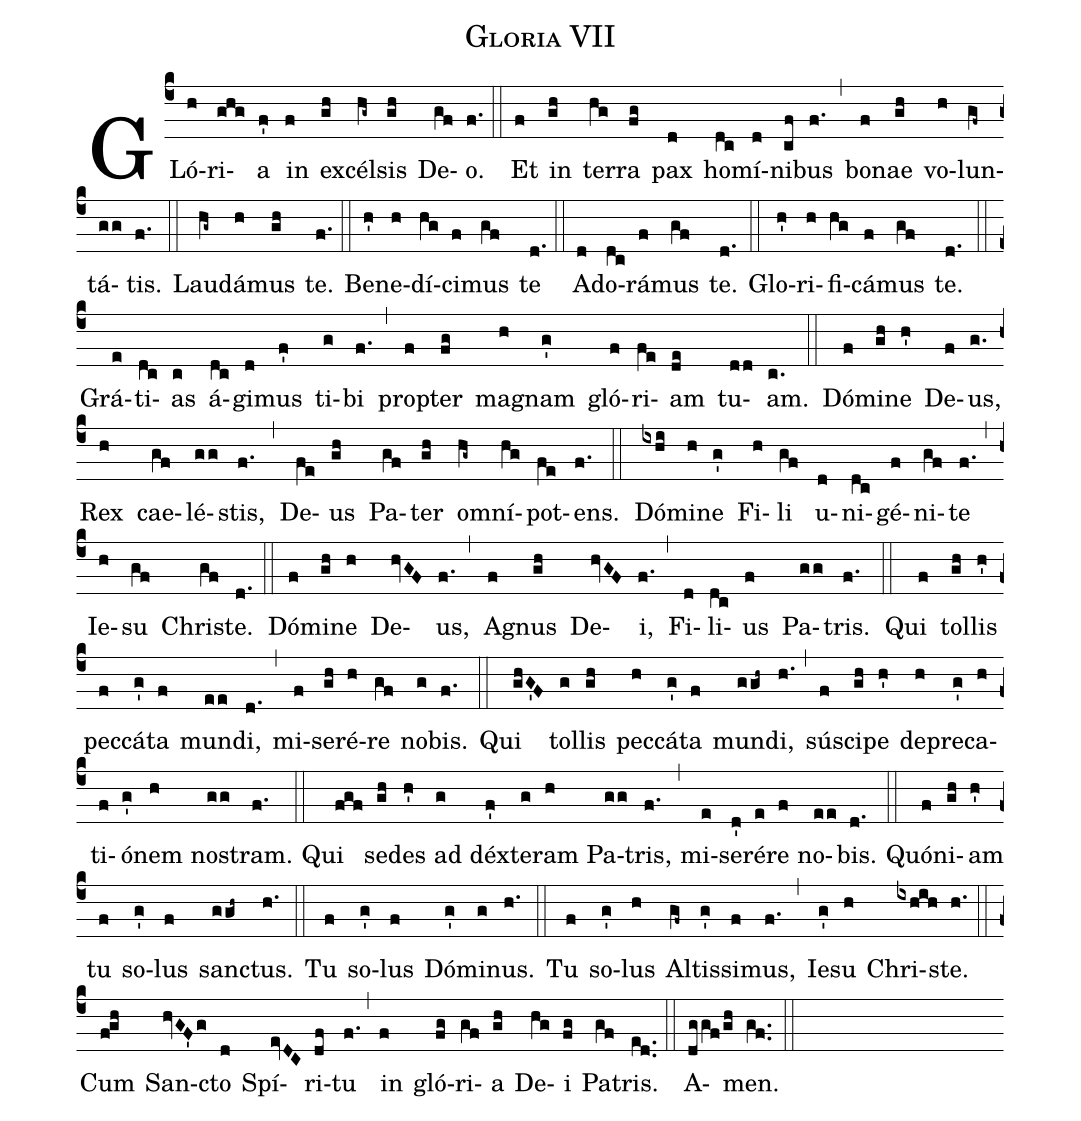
name:Gloria VII;
%%
(c4) GLó(h)ri(ghg)a(f') in(f) ex(gh)cél(hg~)sis(gh) De(gf)o.(f.) (::)

Et(f) in(gh) ter(hg)ra(fg) pax(d) ho(dc)mí(d)ni(cf)bus(f.) (,)
bo(f)nae(gh) vo(h)lun(gf~)tá(gg)tis.(f.) (::)

Lau(hg~)dá(h)mus(gh) te.(f.) (::)

Be(h')ne(h)dí(hg)ci(f)mus(gf) te(d.) (::)

Ad(d)o(dc)rá(f)mus(gf) te.(d.) (::)

Glo(h')ri(h)fi(hg)cá(f)mus(gf) te.(d.) (::)

Grá(e)ti(dc)as(c) á(dc)gi(d)mus(f') ti(g)bi(f.) (,)
pro(f)pter(fg) ma(h)gnam(g') gló(f)ri(fe)am(de) tu(dd)am.(c.) (::)

Dó(f)mi(gh)ne(h') De(f)us,(g.) Rex(h) cae(gf)lé(gg)stis,(f.) (,)
De(fe)us(gh) Pa(gf)ter(gh) o(hg~)mní(hg)pot(fe)ens.(f.) (::)

Dó(ixhi)mi(h)ne(g') Fi(h)li(gf) u(d)ni(dc)gé(f)ni(gf)te(f.) (,)
Ie(h)su(gf) Chri(gf)ste.(d.) (::)

Dó(f)mi(gh)ne(h) De(hvGF)us,(f.) (,)
A(f)gnus(gh) De(hvGF)i,(f.) (,)
Fi(d)li(dc)us(f) Pa(gg)tris.(f.) (::)

Qui(f) tol(gh)lis(h') pec(f)cá(g')ta(f) mun(ee)di,(d.) (,)
mi(f)se(gh)ré(h)re(gf) no(g)bis.(f.) (::)

Qui(ghG'F) tol(g)lis(gh) pec(h)cá(g')ta(f) mun(ggh~)di,(h.) (,)
sús(f)ci(gh)pe(h') de(h)pre(g')ca(h)ti(f)ó(g')nem(h) no(gg)stram.(f.) (::)

Qui(fgf) se(gh)des(h') ad(g) déx(f')te(g)ram(h) Pa(gg)tris,(f.) (,)
mi(e)se(d')ré(e)re(f) no(ee)bis.(d.) (::)

Quó(f)ni(gh)am(h') tu(f) so(g')lus(f) san(ggh~)ctus.(h.) (::)

Tu(f) so(g')lus(f) Dó(g')mi(g)nus.(h.) (::)

Tu(f) so(g')lus(h) A(gf~)ltis(g')si(f)mus,(f.) (,)
Ie(g')su(h) Chri(ixhih)ste.(h.) (::)

Cum(f!gh) San(hvGF'g)cto(d) Spí(evDC)ri(df)tu(f.) (,)
in(f) gló(fg)ri(gf)a(gh) De(hg)i(fg) Pa(gf)tris.(ed..) (::)

A(dggf/gh)men.(gf..) (::)
